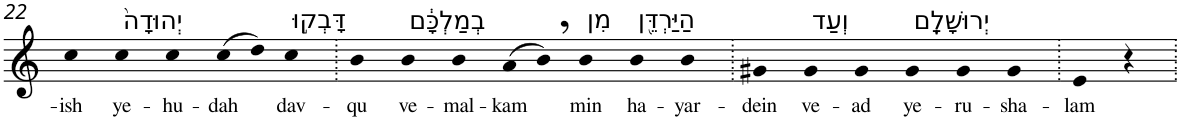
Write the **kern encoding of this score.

**kern	**text
*part1	*part1
*staff1	*staff1
*I"Piano	*
*I'Pno	*
!!LO:PB:g=z
*clefG2	*
*k[]	*
=22	=22
!	!LO:LY:b
4cc	-ish
!LO:TX:a:t=יְהוּדָה֙	!
!	!LO:LY:b
4cc	ye-
!	!LO:LY:b
4cc	-hu-
!	!LO:LY:b
(>8cc	-dah
8dd)	.
!LO:TX:a:t=דָּבְק֣וּ	!
!	!LO:LY:b
4cc	dav-
=23.	=23.
!	!LO:LY:b
4b	-qu
!LO:TX:a:t=בְמַלְכָּ֔ם	!
!	!LO:LY:b
4b	ve-
!	!LO:LY:b
4b	-mal-
!	!LO:LY:b
(>8a	-kam
8b,)	.
!LO:TX:a:t=מִן	!
!	!LO:LY:b
4b	min
!LO:TX:a:t=הַיַּרְדֵּ֖ן	!
!	!LO:LY:b
4b	ha-
!	!LO:LY:b
4b	-yar-
=24.	=24.
!	!LO:LY:b
4g#X	-dein
!LO:TX:a:t=וְעַד	!
!	!LO:LY:b
4g#	ve-
!	!LO:LY:b
4g#	-ad
!LO:TX:a:t=יְרוּשָׁלִָֽם	!
!	!LO:LY:b
4g#	ye-
!	!LO:LY:b
4g#	-ru-
!	!LO:LY:b
4g#	-sha-
=25.	=25.
!	!LO:LY:b
4e	-lam
4r	.
=.	=.
*-	*-
